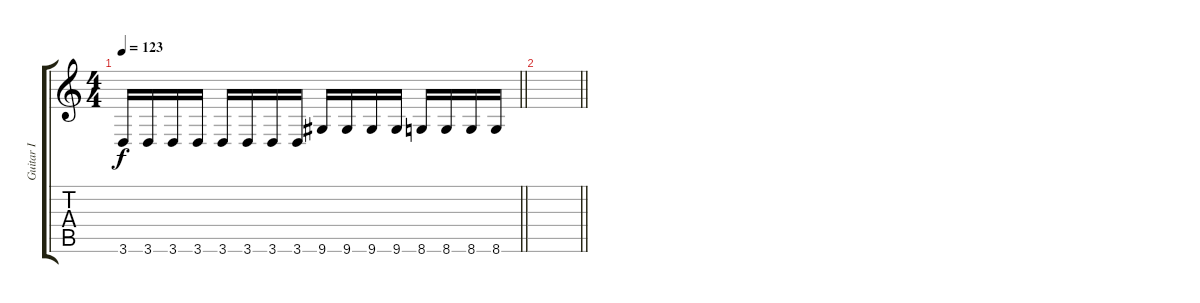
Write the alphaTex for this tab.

\track ("Guitar I" "Guitar I") {instrument distortionguitar}
\staff {score tabs}
\tuning (Db4 Ab3 E3 B2 Gb2 B1) {hide}
\ts (4 4)
\tempo 123
\clef g2
\barLineRight lightlight
\ks c
3.6.16{dy f} 3.6.16 3.6.16 3.6.16 3.6.16 3.6.16 3.6.16 3.6.16 9.6.16 9.6.16 9.6.16 9.6.16 8.6.16 8.6.16 8.6.16 8.6.16 |
\barLineRight lightlight
